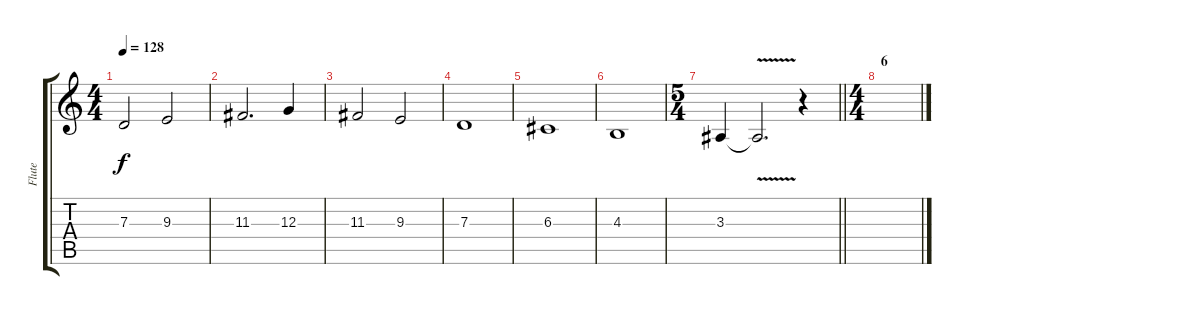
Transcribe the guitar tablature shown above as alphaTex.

\track ("Flute" "Flute") {instrument flute}
\staff {score tabs}
\tuning (E4 B3 G3 D3 A2 E2) {hide}
\ts (4 4)
\tempo 128
\clef g2
\ks c
7.3.2{dy f} 9.3.2 |
11.3.2{d} 12.3.4 |
11.3.2 9.3.2 |
7.3.1 |
6.3.1 |
4.3.1 |
\ts (5 4)
\barLineRight lightlight
3.3.4 3.3{v t}.2{d} r.4 |
\ts (4 4)
\section ("" "6")
